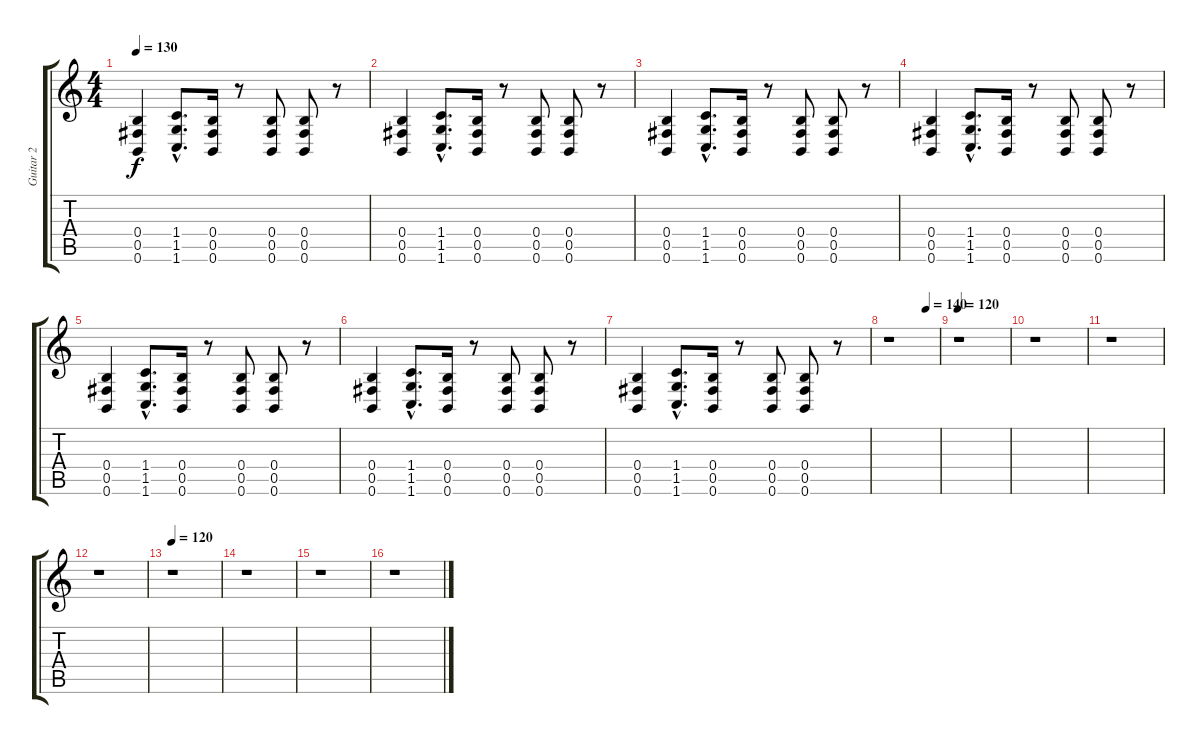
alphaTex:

\track ("Guitar 2" "Guitar 2") {instrument distortionguitar}
\staff {score tabs}
\tuning (Db4 Ab3 E3 B2 Gb2 B1) {hide}
\ts (4 4)
\tempo 130
\clef g2
\ks c
(0.4 0.5 0.6).4{dy f} (1.4{hac} 1.5{hac} 1.6{hac}).8{d} (0.4 0.5 0.6).16 r.8 (0.4 0.5 0.6).8 (0.4 0.5 0.6).8 r.8 |
(0.4 0.5 0.6).4 (1.4{hac} 1.5{hac} 1.6{hac}).8{d} (0.4 0.5 0.6).16 r.8 (0.4 0.5 0.6).8 (0.4 0.5 0.6).8 r.8 |
(0.4 0.5 0.6).4 (1.4{hac} 1.5{hac} 1.6{hac}).8{d} (0.4 0.5 0.6).16 r.8 (0.4 0.5 0.6).8 (0.4 0.5 0.6).8 r.8 |
(0.4 0.5 0.6).4 (1.4{hac} 1.5{hac} 1.6{hac}).8{d} (0.4 0.5 0.6).16 r.8 (0.4 0.5 0.6).8 (0.4 0.5 0.6).8 r.8 |
(0.4 0.5 0.6).4 (1.4{hac} 1.5{hac} 1.6{hac}).8{d} (0.4 0.5 0.6).16 r.8 (0.4 0.5 0.6).8 (0.4 0.5 0.6).8 r.8 |
(0.4 0.5 0.6).4 (1.4{hac} 1.5{hac} 1.6{hac}).8{d} (0.4 0.5 0.6).16 r.8 (0.4 0.5 0.6).8 (0.4 0.5 0.6).8 r.8 |
(0.4 0.5 0.6).4 (1.4{hac} 1.5{hac} 1.6{hac}).8{d} (0.4 0.5 0.6).16 r.8 (0.4 0.5 0.6).8 (0.4 0.5 0.6).8 r.8 |
\tempo (140 0.75)
r.1 |
\tempo 120
r.1 |
r.1 |
r.1 |
r.1 |
\tempo 120
r.1 |
r.1 |
r.1 |
r.1
